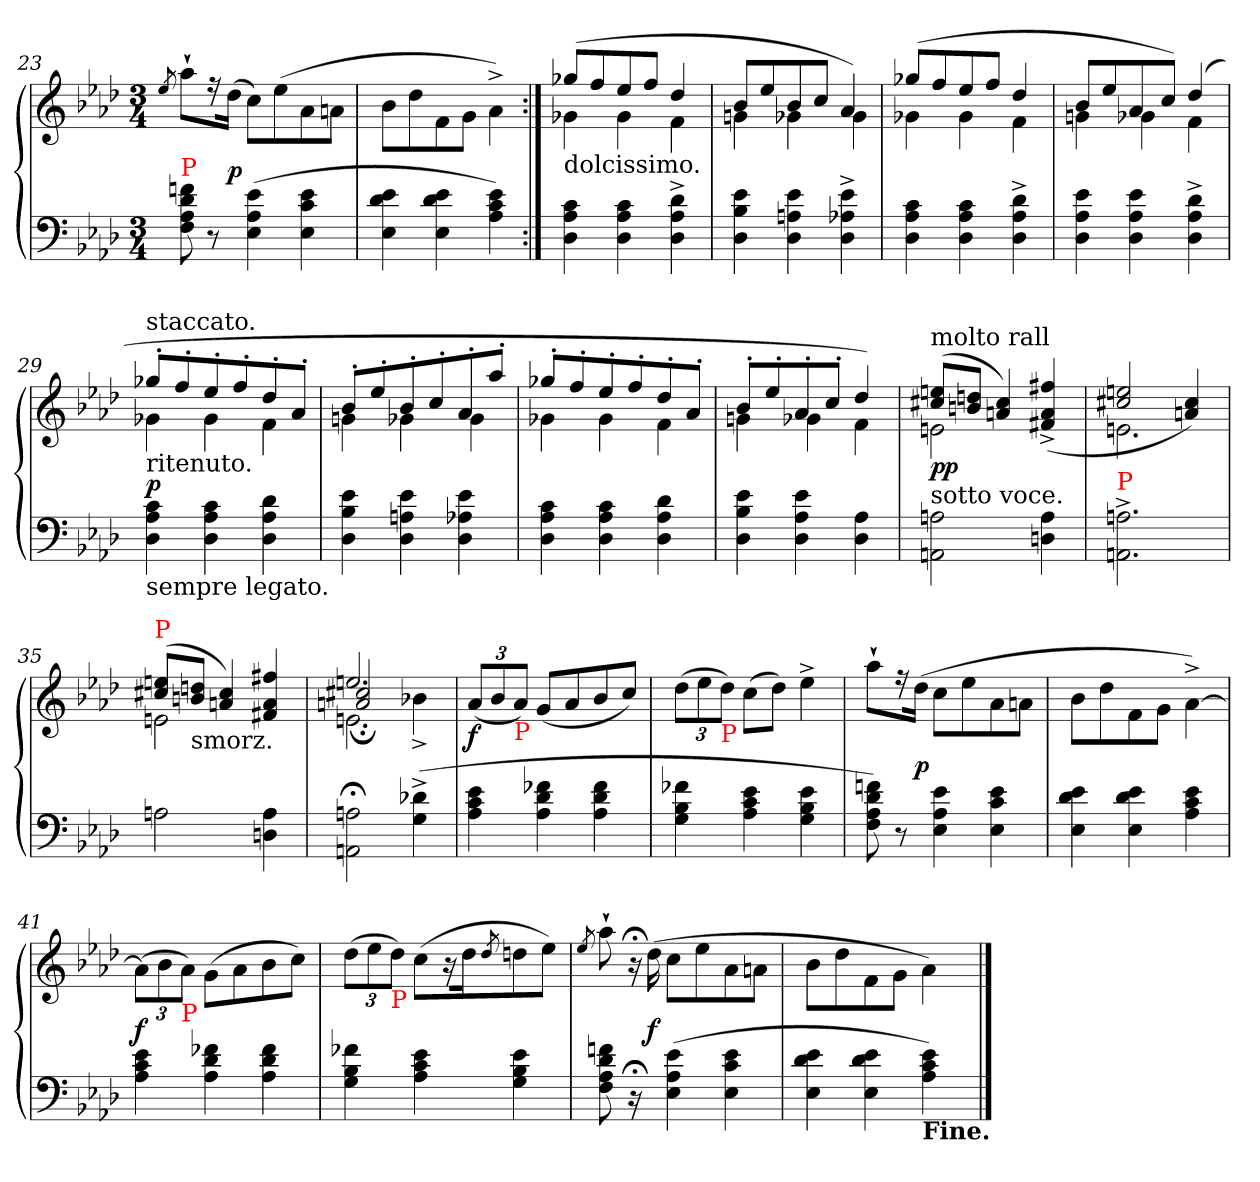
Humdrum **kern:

**kern	**kern	**dynam
*part1	*part1	*part1
*staff2	*staff1	*staff1/2
*clefF4	*clefG2	*
*k[b-e-a-d-]	*k[b-e-a-d-]	*
*A-:	*A-:	*
*M3/4	*M3/4	*
=23	=23	=23
.	8qee-/	.
!LO:TX:a:color=red:t=P	!	!
8fn 8d- 8A- 8F	8aa-`L	.
8r	16r	.
.	(>16dd-Jk	p
(4e- 4A- 4E-	8ccL)	.
.	(>8ee-	.
4e- 4c 4E-	8a-	.
.	8anJ	.
=24	=24	=24
4e- 4d- 4E-	8b-\L	.
.	8dd-	.
4e- 4d- 4E-	8f	.
.	8gJ	.
4e- 4c 4A-)	4a-^\)	.
=25:|!	=25:|!	=25:|!
*	*^	*
!LO:TX:a:t=dolcissimo.	!	!	!
4c 4A- 4D-	(>8gg-XL	4g-X	.
.	8ff	.	.
4c 4A- 4D-	8ee-	4g-	.
.	8ffJ	.	.
4d-^ 4A-^ 4D-^	4dd-	4f	.
=26	=26	=26	=26
4e- 4B- 4D-	8b-L	4gn	.
.	8ee-	.	.
4e- 4An 4D-	8b-	4g-X	.
.	8ccJ	.	.
4e-^ 4A-X^ 4D-^	4a-)	4g-	.
=27	=27	=27	=27
4c 4A- 4D-	(>8gg-XL	4g-X	.
.	8ff	.	.
4c 4A- 4D-	8ee-	4g-	.
.	8ffJ	.	.
4d-^ 4A-^ 4D-^	4dd-	4f	.
=28	=28	=28	=28
4e- 4A- 4D-	8b-L	4gn	.
.	8ee-	.	.
4e- 4A- 4D-	8a-	4g-X	.
.	8ccJ)	.	.
4d-^ 4A-^ 4D-^	(>4dd-	4f	.
=29	=29	=29	=29
!	!LO:TX:a:t=staccato.	!	!
!	!LO:TX:b:t=ritenuto.	!	!
!LO:TX:b:t=sempre legato.	!	!	!
4c 4A- 4D-	8gg-X'L	4g-X	p
.	8ff'	.	.
4c 4A- 4D-	8ee-'	4g-	.
.	8ff'	.	.
4d- 4A- 4D-	8dd-'	4f	.
.	8a-'J	.	.
=30	=30	=30	=30
4e- 4B- 4D-	8b-'L	4gn	.
.	8ee-'	.	.
4e- 4An 4D-	8b-'	4g-X	.
.	8cc'	.	.
4e- 4A-X 4D-	8a-'	4g-	.
.	8aa-'J	.	.
=31	=31	=31	=31
4c 4A- 4D-	8gg-X'L	4g-X	.
.	8ff'	.	.
4c 4A- 4D-	8ee-'	4g-	.
.	8ff'	.	.
4d- 4A- 4D-	8dd-'	4f	.
.	8a-'J	.	.
=32	=32	=32	=32
4e- 4B- 4D-	8b-'L	4gn	.
.	8ee-'	.	.
4e- 4A- 4D-	8a-'	4g-X	.
.	8cc'J	.	.
4A- 4D-	4dd-)	4f	.
=33	=33	=33	=33
!	!LO:TX:a:t=molto rall	!	!
!LO:TX:a:t=sotto voce.	!	!	!
2An 2AAn	(>8een 8cc#XL	2en	pp
.	8ddn 8bnJ	.	.
.	4cc# 4an)	.	.
4A 4Dn	(>4ff#X^</ 4a^</ 4f#X^</	4ryy	.
=34	=34	=34	=34
!LO:TX:a:color=red:t=P	!	!	!
2.An^ 2.AAn^	2een 2cc#X	2.en	.
.	4cc# 4an)	.	.
=35	=35	=35	=35
!	!LO:TX:a:color=red:t=P	!	!
2An	(>8een 8cc#XL	2en	.
!	!LO:TX:b:t=smorz.	!	!
.	8ddn 8bnJ	.	.
.	4cc# 4an)	.	.
4A 4Dn	4ff#X/ 4a/ 4f#X/	4ryy	.
=36	=36	=36	=36
*	*	*^	*
2An;< 2AAn;<	2.een	2cc#X;</ 2an;</	2.en\	.
(>4d-X^< 4G^<	.	4b-X^>	.	.
*	*v	*v	*v	*
=37	=37	=37
*	*Xbrackettup	*
*	*^	*
!	!LO:TX:a:B:t=a Tempo.	!	!
*	*v	*v	*
4e- 4c 4A-	(<12a-L	f
.	12b-	.
!	!LO:TX:b:color=red:t=P	!
.	12a-J)	.
4f-X 4d- 4A-	(<8gL	.
.	8a-	.
4f- 4d- 4A-	8b-	.
.	8ccJ)	.
=38	=38	=38
4f-X 4B- 4G	(>12dd-L	.
.	12ee-	.
!	!LO:TX:b:color=red:t=P	!
.	12dd-J)	.
4e- 4c 4A-	(>8ccL	.
.	8dd-J)	.
4e- 4B- 4G	4ee-^	.
=39	=39	=39
8fn 8d- 8A- 8F)	8aa-`L	.
8r	16r	.
.	(>16dd-Jk	p
4e- 4A- 4E-	8ccL	.
.	8ee-	.
4e- 4c 4E-	8a-	.
.	8anJ	.
=40	=40	=40
4e- 4d- 4E-	8b-\L	.
.	8dd-	.
4e- 4d- 4E-	8f	.
.	8gJ	.
4e- 4c 4A-	[4a-^<\)	.
=41	=41	=41
4e- 4c 4A-	(>12a-\L]	f
.	12b-	.
!	!LO:TX:b:color=red:t=P	!
.	12a-J)	.
4f-X 4d- 4A-	(>8g\L	.
.	8a-	.
4f- 4d- 4A-	8b-	.
.	8ccJ)	.
=42	=42	=42
4f-X 4B- 4G	(>12dd-L	.
.	12ee-	.
!	!LO:TX:b:color=red:t=P	!
.	12dd-J)	.
4e- 4c 4A-	(>8ccL	.
.	16r	.
.	16dd-k	.
.	8qdd-/	.
4e- 4B- 4G	8ddn	.
.	8ee-J)	.
=43	=43	=43
.	8qee-/	.
8fn 8d- 8A- 8F	8aa-`	.
16r;<	16r;<	.
16ryy	(>16dd-	f
(4e- 4A- 4E-	8ccL	.
.	8ee-	.
4e- 4c 4E-	8a-	.
.	8anJ	.
=44	=44	=44
4e- 4d- 4E-	8b-\L	.
.	8dd-	.
4e- 4d- 4E-	8f	.
.	8gJ	.
!LO:TX:b:B:t=Fine.	!	!
4e- 4c 4A-)	4a-\)	.
==	==	==
*-	*-	*-
